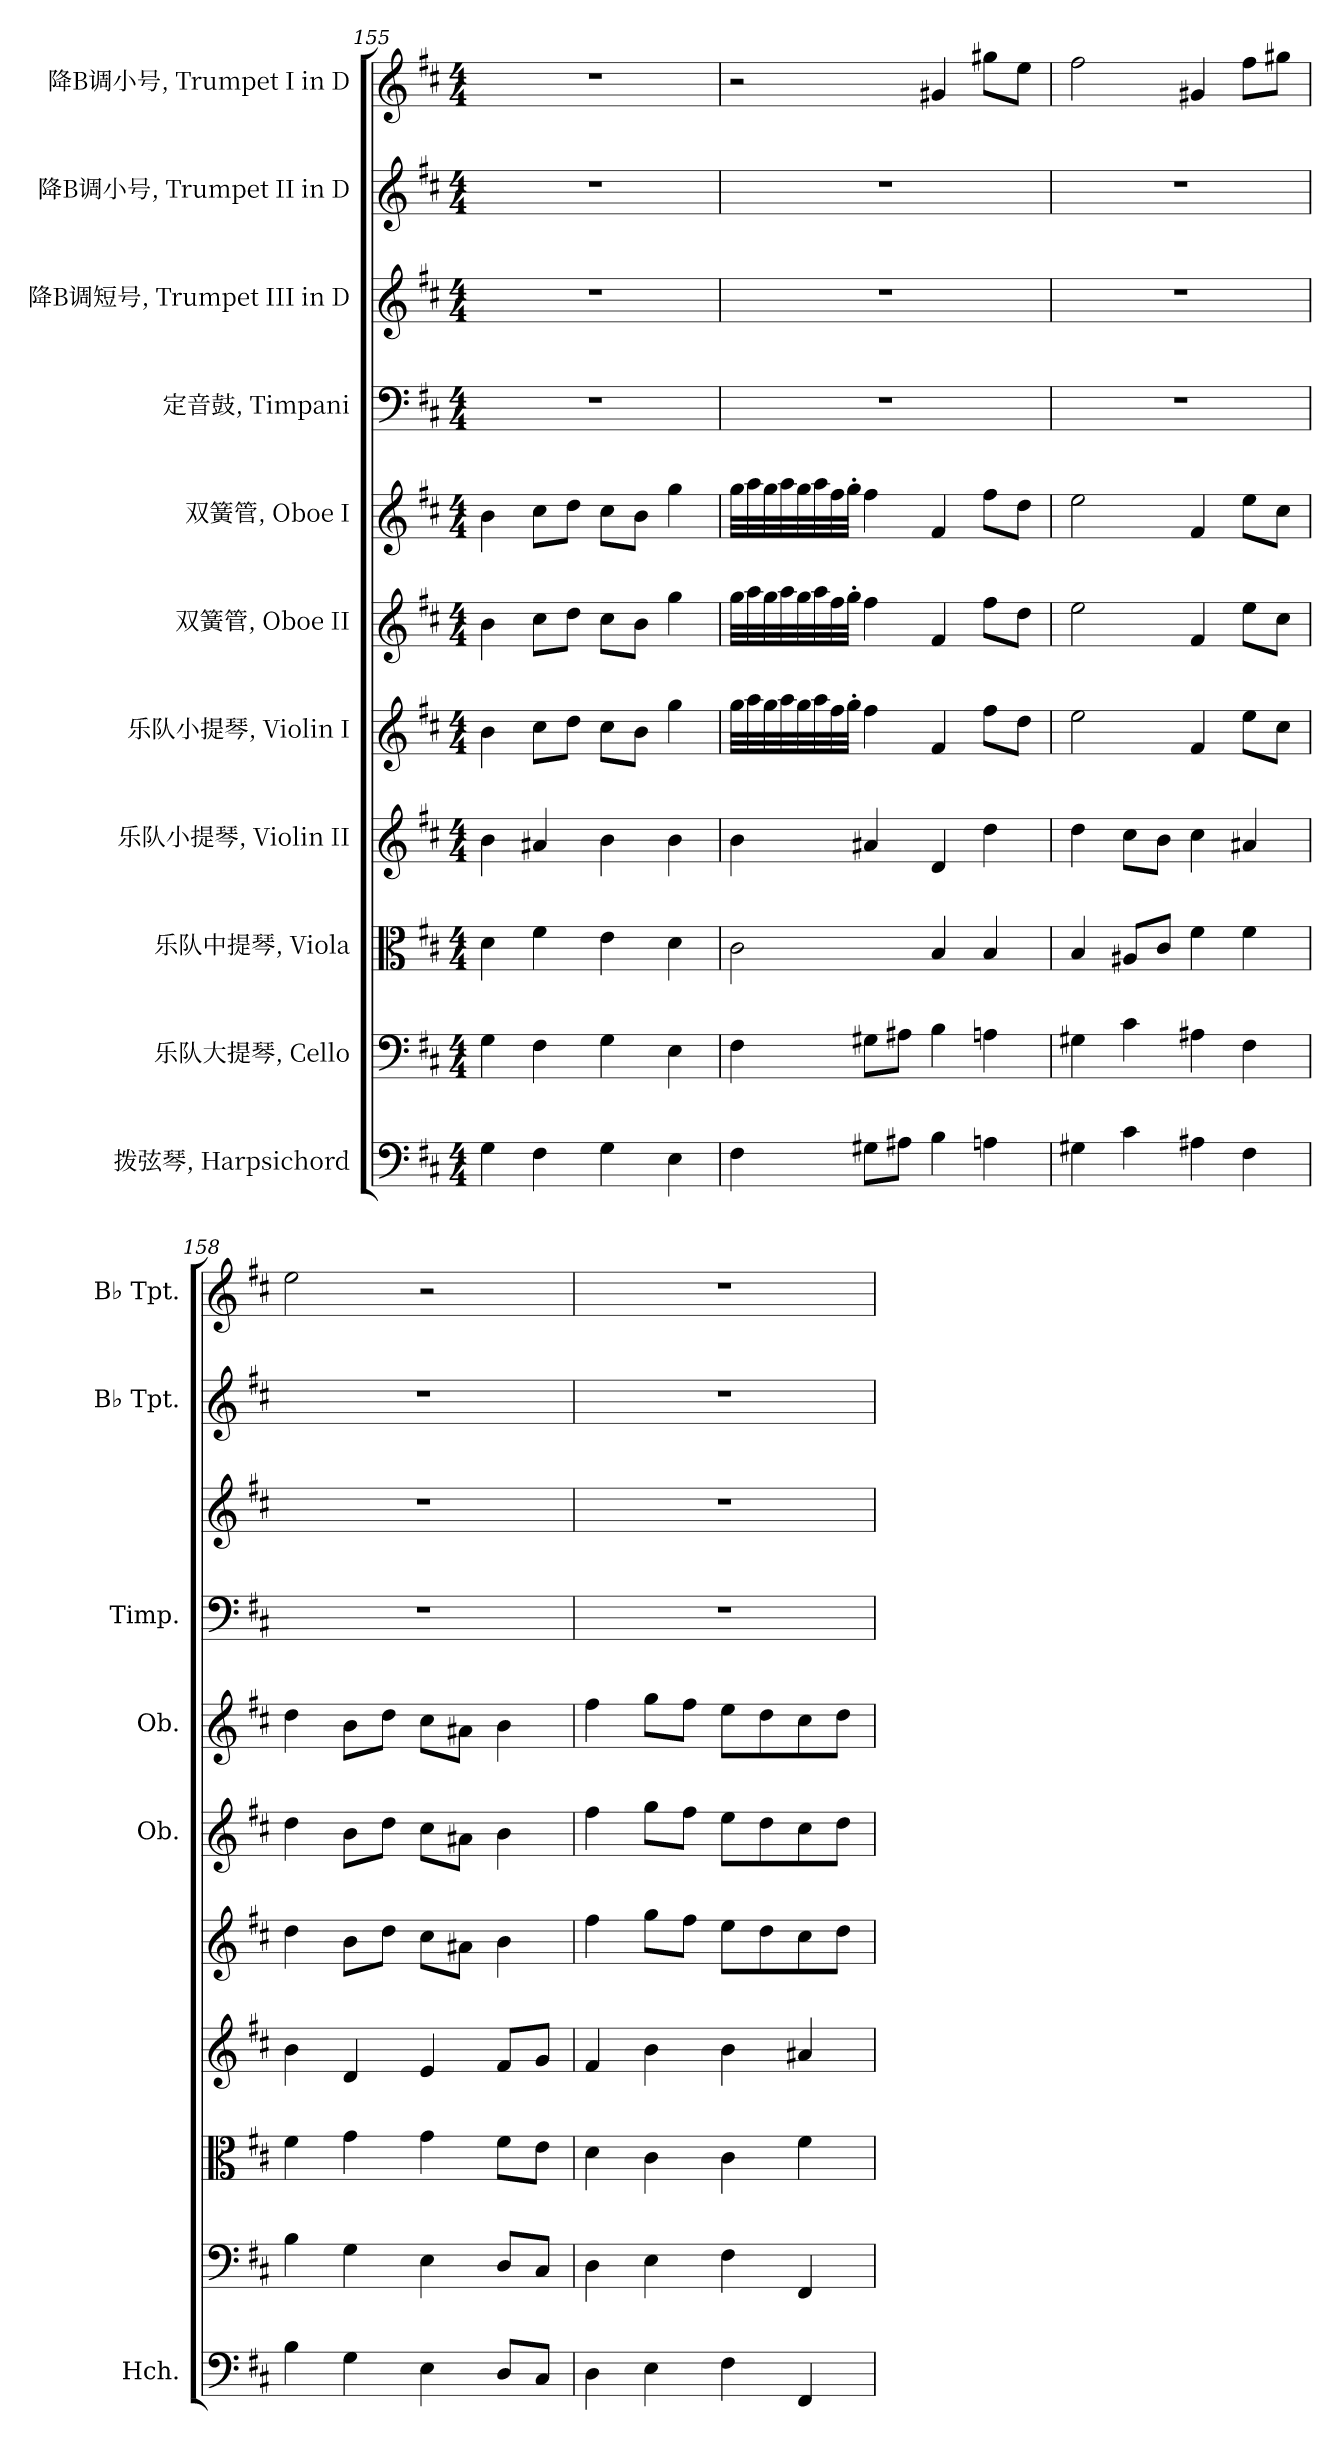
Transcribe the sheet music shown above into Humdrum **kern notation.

**kern	**kern	**kern	**kern	**kern	**kern	**kern	**kern	**kern	**kern	**kern
*part11	*part10	*part9	*part8	*part7	*part6	*part5	*part4	*part3	*part2	*part1
*staff11	*staff10	*staff9	*staff8	*staff7	*staff6	*staff5	*staff4	*staff3	*staff2	*staff1
*I"拨弦琴, Harpsichord	*I"乐队大提琴, Cello	*I"乐队中提琴, Viola	*I"乐队小提琴, Violin II	*I"乐队小提琴, Violin I	*I"双簧管, Oboe II	*I"双簧管, Oboe I	*I"定音鼓, Timpani	*I"降B调短号, Trumpet III in D	*I"降B调小号, Trumpet II in D	*I"降B调小号, Trumpet I in D
*I'Hch.	*	*	*	*	*I'Ob.	*I'Ob.	*I'Timp.	*	*I'B♭ Tpt.	*I'B♭ Tpt.
*clefF4	*clefF4	*clefC3	*clefG2	*clefG2	*clefG2	*clefG2	*clefF4	*clefG2	*clefG2	*clefG2
*	*	*	*	*	*	*	*	*ITrd1c2	*ITrd1c2	*ITrd1c2
*k[f#c#]	*k[f#c#]	*k[f#c#]	*k[f#c#]	*k[f#c#]	*k[f#c#]	*k[f#c#]	*k[f#c#]	*k[]	*k[]	*k[]
*M4/4	*M4/4	*M4/4	*M4/4	*M4/4	*M4/4	*M4/4	*M4/4	*M4/4	*M4/4	*M4/4
=155	=155	=155	=155	=155	=155	=155	=155	=155	=155	=155
4G\	4G\	4d\	4b\	4b\	4b\	4b\	1r	1r	1r	1r
4F#\	4F#\	4f#\	4a#X/	8cc#\L	8cc#\L	8cc#\L	.	.	.	.
.	.	.	.	8dd\J	8dd\J	8dd\J	.	.	.	.
4G\	4G\	4e\	4b\	8cc#\L	8cc#\L	8cc#\L	.	.	.	.
.	.	.	.	8b\J	8b\J	8b\J	.	.	.	.
4E\	4E\	4d\	4b\	4gg\	4gg\	4gg\	.	.	.	.
=156	=156	=156	=156	=156	=156	=156	=156	=156	=156	=156
4F#\	4F#\	2c#\	4b\	32gg\LLL	32gg\LLL	32gg\LLL	1r	1r	1r	2r
.	.	.	.	32aa\	32aa\	32aa\	.	.	.	.
.	.	.	.	32gg\	32gg\	32gg\	.	.	.	.
.	.	.	.	32aa\	32aa\	32aa\	.	.	.	.
.	.	.	.	32gg\	32gg\	32gg\	.	.	.	.
.	.	.	.	32aa\	32aa\	32aa\	.	.	.	.
.	.	.	.	32ff#\	32ff#\	32ff#\	.	.	.	.
.	.	.	.	32gg'\JJJ	32gg'\JJJ	32gg'\JJJ	.	.	.	.
8G#X\L	8G#X\L	.	4a#X/	4ff#\	4ff#\	4ff#\	.	.	.	.
8A#X\J	8A#X\J	.	.	.	.	.	.	.	.	.
4B\	4B\	4B/	4d/	4f#/	4f#/	4f#/	.	.	.	4f#X/
4An\	4An\	4B/	4dd\	8ff#\L	8ff#\L	8ff#\L	.	.	.	8ff#X\L
.	.	.	.	8dd\J	8dd\J	8dd\J	.	.	.	8dd\J
=157	=157	=157	=157	=157	=157	=157	=157	=157	=157	=157
4G#X\	4G#X\	4B/	4dd\	2ee\	2ee\	2ee\	1r	1r	1r	2ee\
4c#\	4c#\	8A#X/L	8cc#\L	.	.	.	.	.	.	.
.	.	8c#/J	8b\J	.	.	.	.	.	.	.
4A#X\	4A#X\	4f#\	4cc#\	4f#/	4f#/	4f#/	.	.	.	4f#X/
4F#\	4F#\	4f#\	4a#X/	8ee\L	8ee\L	8ee\L	.	.	.	8ee\L
.	.	.	.	8cc#\J	8cc#\J	8cc#\J	.	.	.	8ff#X\J
!!LO:PB:g=z
=158	=158	=158	=158	=158	=158	=158	=158	=158	=158	=158
4B\	4B\	4f#\	4b\	4dd\	4dd\	4dd\	1r	1r	1r	2dd\
4G\	4G\	4g\	4d/	8b\L	8b\L	8b\L	.	.	.	.
.	.	.	.	8dd\J	8dd\J	8dd\J	.	.	.	.
4E\	4E\	4g\	4e/	8cc#\L	8cc#\L	8cc#\L	.	.	.	2r
.	.	.	.	8a#X\J	8a#X\J	8a#X\J	.	.	.	.
8D/L	8D/L	8f#\L	8f#/L	4b\	4b\	4b\	.	.	.	.
8C#/J	8C#/J	8e\J	8g/J	.	.	.	.	.	.	.
=159	=159	=159	=159	=159	=159	=159	=159	=159	=159	=159
4D\	4D\	4d\	4f#/	4ff#\	4ff#\	4ff#\	1r	1r	1r	1r
4E\	4E\	4c#\	4b\	8gg\L	8gg\L	8gg\L	.	.	.	.
.	.	.	.	8ff#\J	8ff#\J	8ff#\J	.	.	.	.
4F#\	4F#\	4c#\	4b\	8ee\L	8ee\L	8ee\L	.	.	.	.
.	.	.	.	8dd\	8dd\	8dd\	.	.	.	.
4FF#/	4FF#/	4f#\	4a#X/	8cc#\	8cc#\	8cc#\	.	.	.	.
.	.	.	.	8dd\J	8dd\J	8dd\J	.	.	.	.
=	=	=	=	=	=	=	=	=	=	=
*-	*-	*-	*-	*-	*-	*-	*-	*-	*-	*-
